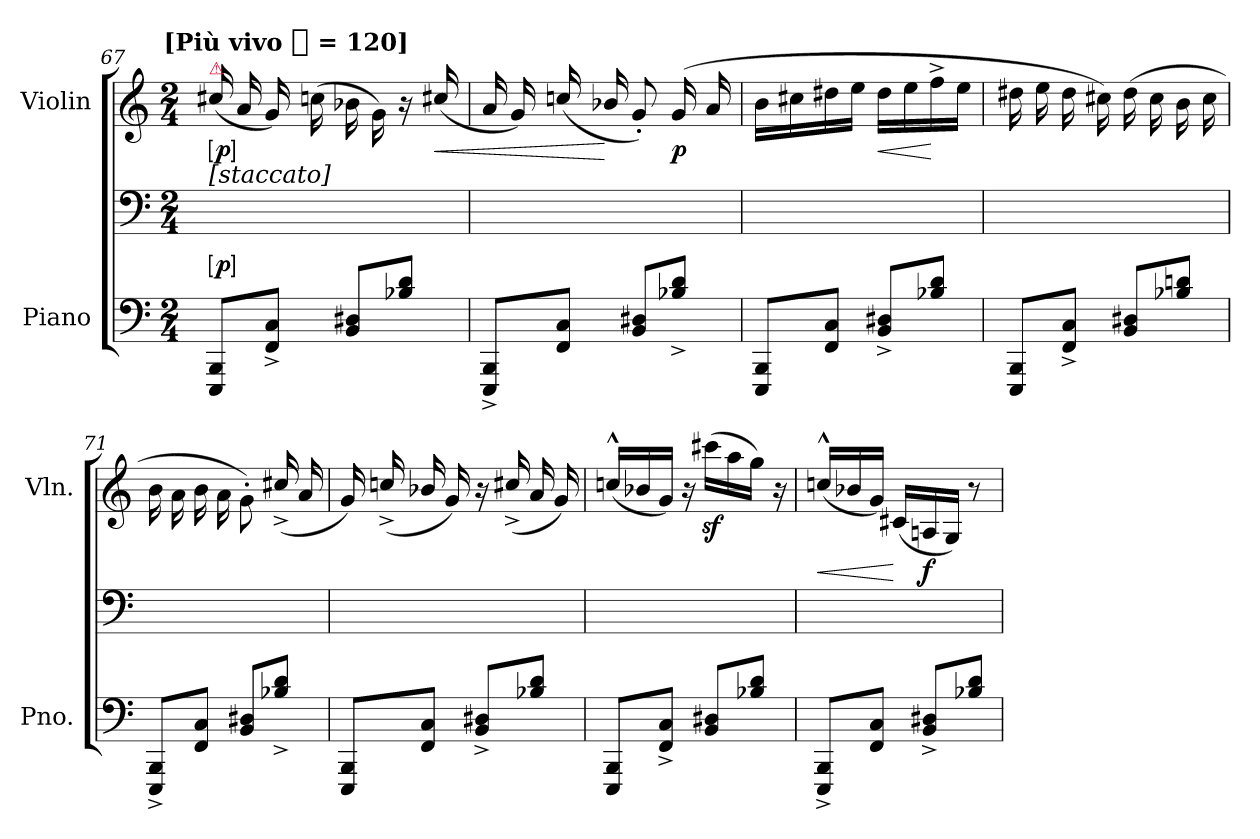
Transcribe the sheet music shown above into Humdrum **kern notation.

**kern	**kern	**dynam	**kern	**dynam
*part2	*part2	*part2	*part1	*part1
*staff3	*staff2	*staff2/3	*staff1	*staff1
*I"Piano	*	*	*I"Violin	*
*I'Pno.	*	*	*I'Vln.	*
*clefF4	*clefF4	*	*clefG2	*
*k[]	*k[]	*	*k[]	*
!!LO:TX:omd:t=[Più vivo [quarter] = 120]
*M2/4	*M2/4	*	*M2/4	*
*MM120	*MM120	*	*MM120	*
=67	=67	=67	=67	=67
!	!	!	!LO:TX:a:color=crimson:t=⚠	!
!	!LO:TX:a:i:t=[staccato]	!	!	!
!	!	!LO:DY:ed=brack	!	!LO:DY:ed=brack
8EEE/ 8BBB/L	2ryy	p	(16cc#X/	p
.	.	.	16a	.
8FF^>\ 8C^>\J	.	.	16g)	.
.	.	.	(16ccn	.
8BB/ 8D#X/L	.	.	16b-X	.
.	.	.	16g\)	.
8B-X\ 8d\J	.	.	16r	.
!	!	!	!	!LO:HP:b
.	.	.	(16cc#X/	<
=68	=68	=68	=68	=68
8EEE^</ 8BBB^</L	2ryy	.	16a	.
.	.	.	16g)	.
8FF\ 8C\J	.	.	(16ccn/	.
.	.	.	16b-X/	[
8BB/ 8D#X/L	.	.	8g')	.
8B-X^>\ 8d^>\J	.	.	(>16g	p
.	.	.	16a	.
=69	=69	=69	=69	=69
8EEE/ 8BBB/L	2ryy	.	16bLL	.
.	.	.	16cc#X	.
8FF\ 8C\J	.	.	16dd#X	.
.	.	.	16eeJJ	.
!	!	!	!	!LO:HP:b
8BB^</ 8D#X^</L	.	.	16dd#LL	<
.	.	.	16ee	.
8B-X\ 8d\J	.	.	16ff^	[
.	.	.	16eeJJ	.
=70	=70	=70	=70	=70
8EEE/ 8BBB/L	2ryy	.	16dd#X	.
.	.	.	16ee	.
8FF^>\ 8C^>\J	.	.	16dd#	.
.	.	.	16cc#X)	.
8BB/ 8D#X/L	.	.	(16dd#	.
.	.	.	16cc#	.
8B-X\ 8dn\J	.	.	16b	.
.	.	.	16cc#	.
=71	=71	=71	=71	=71
8EEE^</ 8BBB^</L	2ryy	.	16b	.
.	.	.	16a\	.
8FF\ 8C\J	.	.	16b	.
.	.	.	16a\	.
8BB/ 8D#X/L	.	.	8g'\)	.
8B-X^>\ 8d^>\J	.	.	(16cc#X^/	.
.	.	.	16a	.
=72	=72	=72	=72	=72
8EEE/ 8BBB/L	2ryy	.	16g)	.
.	.	.	(16ccn^/	.
8FF\ 8C\J	.	.	16b-X/	.
.	.	.	16g)	.
8BB^</ 8D#X^</L	.	.	16r	.
.	.	.	(16cc#X^/	.
8B-X\ 8d\J	.	.	16a	.
.	.	.	16g)	.
=73	=73	=73	=73	=73
8EEE/ 8BBB/L	2ryy	.	(16ccn^^LL	.
.	.	.	16b-X	.
8FF^>\ 8C^>\J	.	.	16gJJ)	.
.	.	.	16r	.
8BB/ 8D#X/L	.	.	(16ccc#XzLL	.
.	.	.	16aa	.
8B-X\ 8d\J	.	.	16ggJJ)	.
.	.	.	16r	.
=74	=74	=74	=74	=74
!	!	!	!	!LO:HP:b
8EEE^</ 8BBB^</L	2ryy	.	(16ccn^^LL	<
.	.	.	16b-X	.
8FF\ 8C\J	.	.	16gJJ)	.
.	.	.	(16c#XLL	[
8BB^</ 8D#X^</L	.	.	16An	f
.	.	.	16GJJ)	.
8B-X\ 8d\J	.	.	8r	.
=	=	=	=	=
*-	*-	*-	*-	*-
